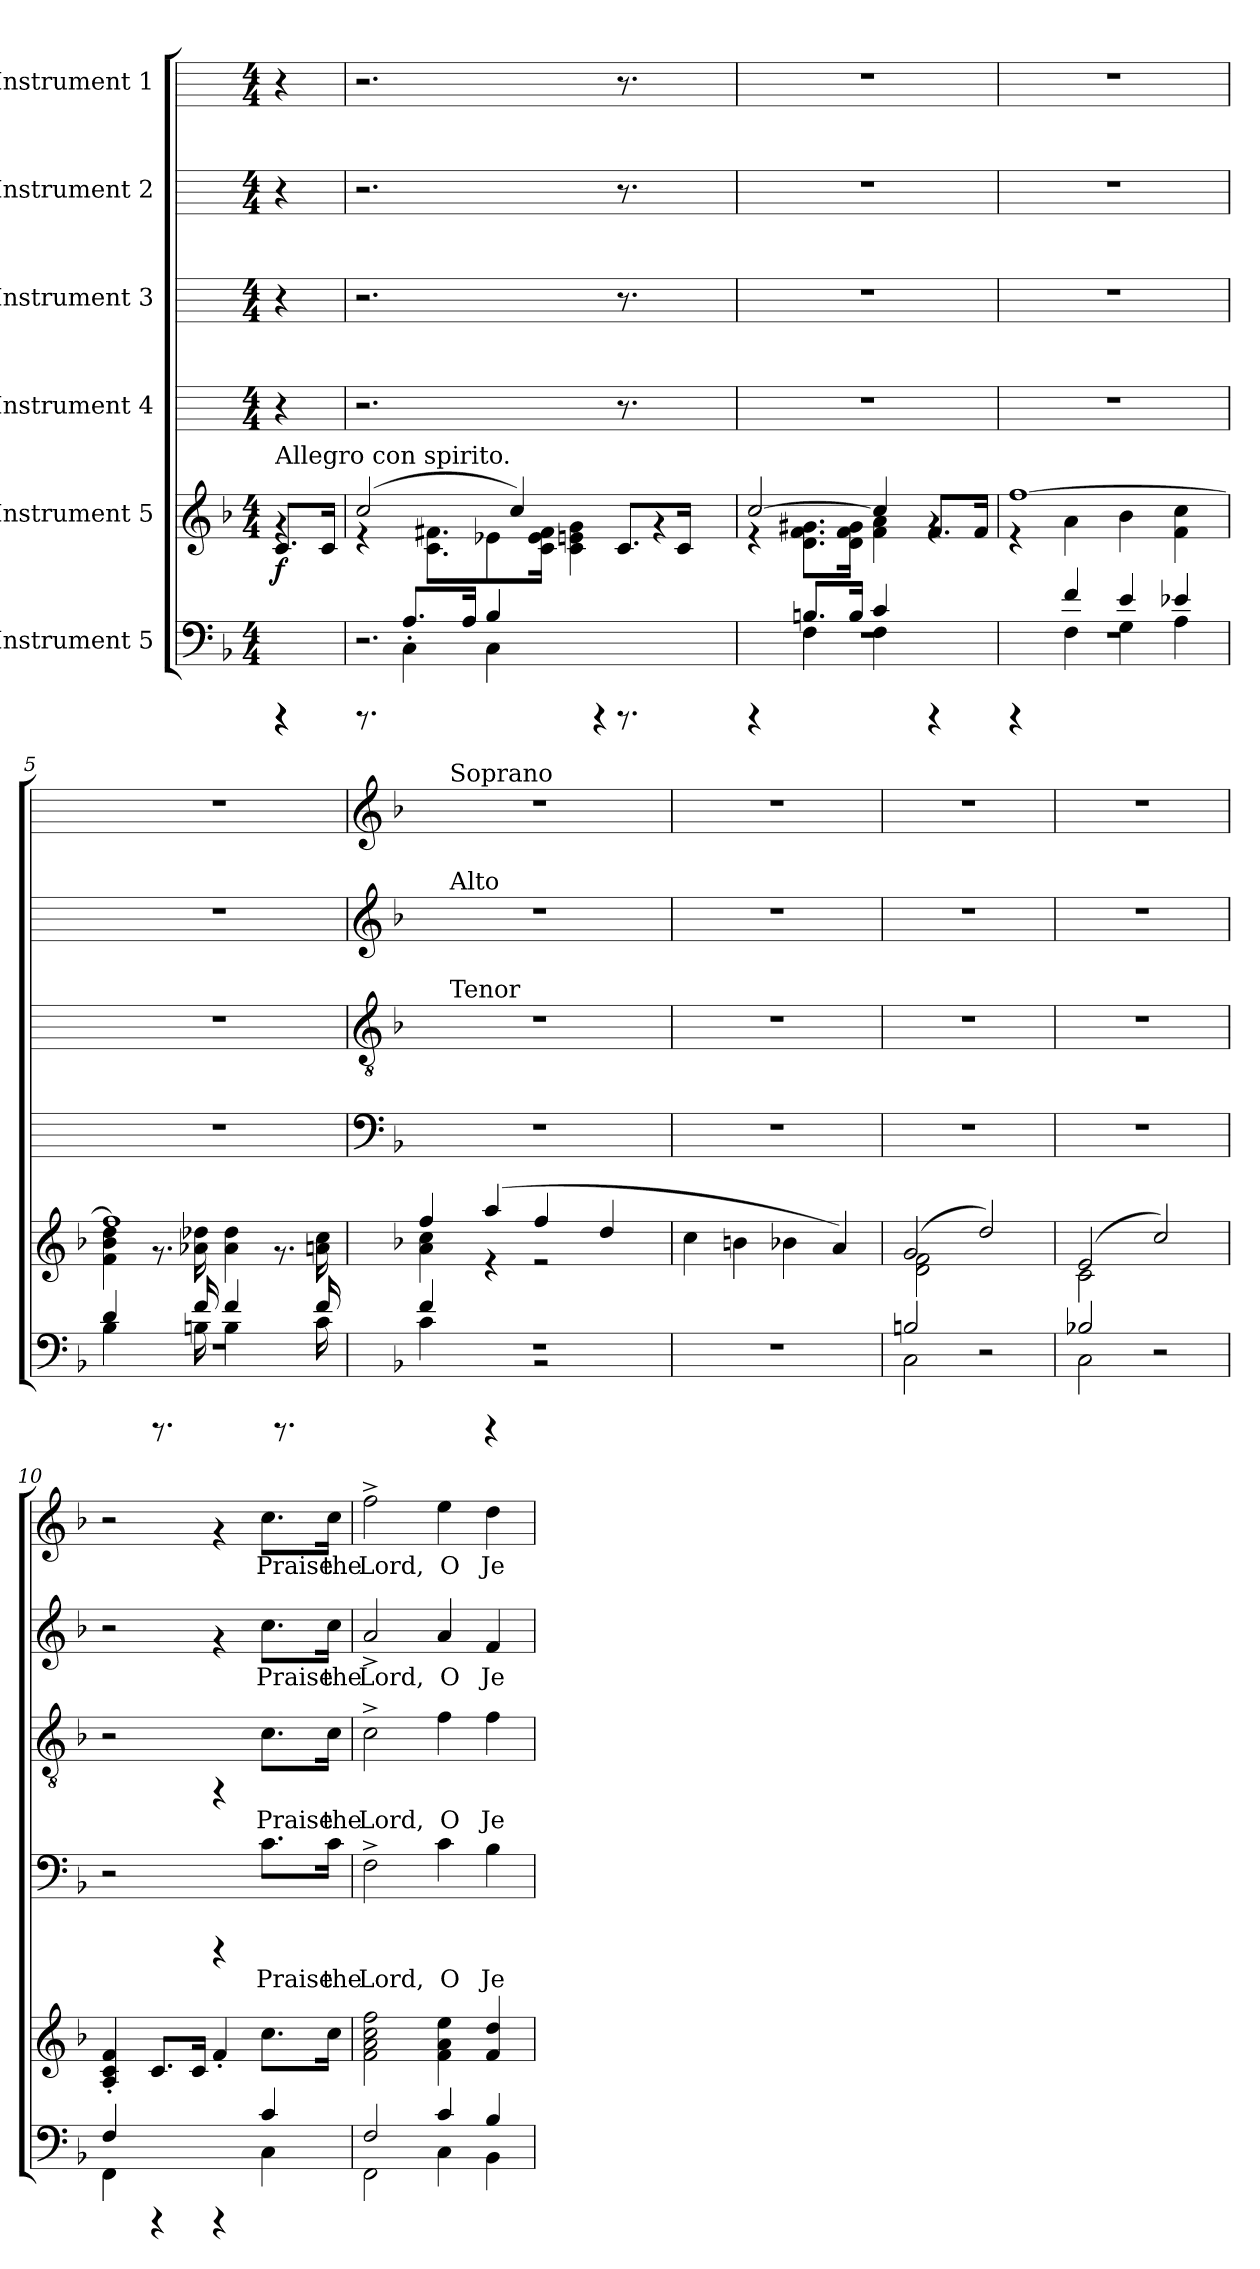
**kern	**kern	**dynam	**kern	**text	**kern	**text	**kern	**text	**kern	**text
*part6	*part5	*part5	*part4	*part4	*part3	*part3	*part2	*part2	*part1	*part1
*staff6	*staff5	*staff5	*staff4	*staff4	*staff3	*staff3	*staff2	*staff2	*staff1	*staff1
*I"Instrument 5	*I"Instrument 5	*	*I"Instrument 4	*	*I"Instrument 3	*	*I"Instrument 2	*	*I"Instrument 1	*
!!LO:PB:g=z
*stria5	*stria5	*	*stria5	*	*stria5	*	*stria5	*	*stria5	*
*clefF4	*clefG2	*	*	*	*	*	*	*	*	*
*k[b-]	*k[b-]	*	*k[]	*	*k[]	*	*k[]	*	*k[]	*
*F:	*F:	*	*C:	*	*C:	*	*C:	*	*C:	*
*M4/4	*M4/4	*	*M4/4	*	*M4/4	*	*M4/4	*	*M4/4	*
=1	=1	=1	=1	=1	=1	=1	=1	=1	=1	=1
*^	*^	*	*	*	*	*	*	*	*	*
!	!	!LO:TX:a:t=Allegro con spirito.	!	!	!	!	!	!	!	!	!	!
!	!	!	!	!LO:DY:b	!	!	!	!	!	!	!	!
4rCCC	4rCCC	8.c/L	4rf	f	4r	.	4r	.	4r	.	4r	.
.	.	16c/J	.	.	.	.	.	.	.	.	.	.
=2	=2	=2	=2	=2	=2	=2	=2	=2	=2	=2	=2	=2
*	*^	*	*	*	*	*	*	*	*	*	*	*
2.r	8.rCCC	8.ryy	(>2cc/	4rd	.	2.r	.	2.r	.	2.r	.	2.r	.
.	8.A'>/L	4C\	.	.	.	.	.	.	.	.	.	.	.
.	.	.	.	8.c\ 8.f#X\L	.	.	.	.	.	.	.	.	.
.	16A/J	.	.	.	.	.	.	.	.	.	.	.	.
.	4B-/	4C\	.	8e-X\	.	.	.	.	.	.	.	.	.
.	.	.	4cc/)	.	.	.	.	.	.	.	.	.	.
.	.	.	.	16e-\ 16c\ 16f#\J	.	.	.	.	.	.	.	.	.
.	.	.	.	4en\ 4c\ 4g\	.	.	.	.	.	.	.	.	.
.	4rCCC	8.ryy	.	.	.	.	.	.	.	.	.	.	.
8.rCCC	.	.	8.c/L	.	.	8.r	.	8.r	.	8.r	.	8.r	.
.	.	4ryy	.	4rf	.	.	.	.	.	.	.	.	.
8.ryy	8.ryy	.	16c/J	.	.	8.ryy	.	8.ryy	.	8.ryy	.	8.ryy	.
.	.	.	8ryy	.	.	.	.	.	.	.	.	.	.
=3	=3	=3	=3	=3	=3	=3	=3	=3	=3	=3	=3	=3	=3
1r	4rCCC	4ryy	[>2cc/	4rd	.	1r	.	1r	.	1r	.	1r	.
.	8.Bn/L	4F\	.	8.f\ 8.d\ 8.g#X\L	.	.	.	.	.	.	.	.	.
.	16B/J	.	.	16f\ 16d\ 16g#\J	.	.	.	.	.	.	.	.	.
.	4c/	4F\	4cc/]	4f\ 4a\	.	.	.	.	.	.	.	.	.
.	4rCCC	4ryy	8.f/L	4rf	.	.	.	.	.	.	.	.	.
.	.	.	16f/J	.	.	.	.	.	.	.	.	.	.
=4	=4	=4	=4	=4	=4	=4	=4	=4	=4	=4	=4	=4	=4
1r	4rCCC	4ryy	[>1ff	4re	.	1r	.	1r	.	1r	.	1r	.
.	4f/	4F\	.	4a\	.	.	.	.	.	.	.	.	.
.	4e/	4G\	.	4b-\	.	.	.	.	.	.	.	.	.
.	4e-X/	4A\	.	4cc\ 4f\	.	.	.	.	.	.	.	.	.
=5	=5	=5	=5	=5	=5	=5	=5	=5	=5	=5	=5	=5	=5
1r	4d/	4B-\	1ff]	4dd\ 4b-\ 4f\	.	1r	.	1r	.	1r	.	1r	.
.	8.rCCC	8.ryy	.	8.rf	.	.	.	.	.	.	.	.	.
.	16f/	16Bn\	.	16a-X\ 16dd-X\	.	.	.	.	.	.	.	.	.
.	4f/	4B\	.	4dd-\ 4a-\	.	.	.	.	.	.	.	.	.
.	8.rCCC	8.ryy	.	8.rf	.	.	.	.	.	.	.	.	.
.	16f/	16c\	.	16cc\ 16an\	.	.	.	.	.	.	.	.	.
!!LO:LB:g=z
=6	=6	=6	=6	=6	=6	=6	=6	=6	=6	=6	=6	=6	=6
*	*	*	*	*	*	*clefF4	*	*clefGv2	*	*clefG2	*	*clefG2	*
*	*	*	*	*	*	*k[b-]	*	*k[b-]	*	*k[b-]	*	*k[b-]	*
*	*	*	*	*	*	*F:	*	*F:	*	*F:	*	*F:	*
*	*	*	*	*	*	*	*	*^	*	*^	*	*^	*
1r	4f/	4c\	4ff/	4a\ 4cc\	.	1r	.	1r	16..ryy	.	1r	16..ryy	.	1r	16..ryy	.
!	!	!	!	!	!	!	!	!	!	!	!	!	!	!	!LO:TX:a:t=Soprano	!
!	!	!	!	!	!	!	!	!	!	!	!	!LO:TX:a:t=Alto	!	!	!	!
!	!	!	!	!	!	!	!	!	!LO:TX:a:t=Tenor	!	!	!	!	!	!	!
.	.	.	.	.	.	.	.	.	2ryy	.	.	2ryy	.	.	2ryy	.
.	4rCCC	2.ryy	(>4aa/	4re	.	.	.	.	.	.	.	.	.	.	.	.
.	2r	.	4ff/	2r	.	.	.	.	.	.	.	.	.	.	.	.
.	.	.	.	.	.	.	.	.	4ryy	.	.	4ryy	.	.	4ryy	.
.	.	.	4dd/	.	.	.	.	.	.	.	.	.	.	.	.	.
.	.	.	.	.	.	.	.	.	8ryy	.	.	8ryy	.	.	8ryy	.
.	.	.	.	.	.	.	.	.	64ryy	.	.	64ryy	.	.	64ryy	.
*v	*v	*v	*	*	*	*	*	*v	*v	*	*v	*v	*	*v	*v	*
*	*v	*v	*	*	*	*	*	*	*	*	*
=7	=7	=7	=7	=7	=7	=7	=7	=7	=7	=7
1r	4cc\	.	1r	.	1r	.	1r	.	1r	.
.	4bn\	.	.	.	.	.	.	.	.	.
.	4b-X\	.	.	.	.	.	.	.	.	.
.	4a/)	.	.	.	.	.	.	.	.	.
=8	=8	=8	=8	=8	=8	=8	=8	=8	=8	=8
*^	*^	*	*	*	*	*	*	*	*	*
2Bn/	2C\	(>2g/	2d\ 2f\	.	1r	.	1r	.	1r	.	1r	.
2r	2ryy	2dd/)	2ryy	.	.	.	.	.	.	.	.	.
=9	=9	=9	=9	=9	=9	=9	=9	=9	=9	=9	=9	=9
2B-X/	2C\	(>2e/	2c\	.	1r	.	1r	.	1r	.	1r	.
2r	2ryy	2cc/)	2ryy	.	.	.	.	.	.	.	.	.
*	*	*v	*v	*	*	*	*	*	*	*	*	*
=10	=10	=10	=10	=10	=10	=10	=10	=10	=10	=10	=10
4F/	4FF\	4f/'> 4c/'> 4A/'>	.	2r	.	2r	.	2r	.	2r	.
4rCCC	2ryy	8.c/L	.	.	.	.	.	.	.	.	.
.	.	16c/J	.	.	.	.	.	.	.	.	.
4rCCC	.	4f'>/	.	4rCCC	.	4rFF	.	4rf	.	4rf	.
!	!	!	!	!	!LO:LY:b:cj	!	!LO:LY:b:cj	!	!LO:LY:b:cj	!	!LO:LY:b:cj
4c/	4C\	8.cc\L	.	8.c\L	Praise	8.c\L	Praise	8.cc\L	Praise	8.cc\L	Praise
!	!	!	!	!	!LO:LY:b:cj	!	!LO:LY:b:cj	!	!LO:LY:b:cj	!	!LO:LY:b:cj
.	.	16cc\J	.	16c\Jk	the	16c\Jk	the	16cc\Jk	the	16cc\Jk	the
=11	=11	=11	=11	=11	=11	=11	=11	=11	=11	=11	=11
!	!	!	!	!	!LO:LY:b:cj	!	!LO:LY:b:cj	!	!LO:LY:b:cj	!	!LO:LY:b:cj
2F/	2FF\	2ff\ 2cc\ 2a\ 2f\	.	2F^>\	Lord,	2c^>\	Lord,	2a^>/	Lord,	2ff^>\	Lord,
!	!	!	!	!	!LO:LY:b:cj	!	!LO:LY:b:cj	!	!LO:LY:b:cj	!	!LO:LY:b:cj
4c/	4C\	4ee\ 4a\ 4f\	.	4c\	O	4f\	O	4a/	O	4ee\	O
!	!	!	!	!	!LO:LY:b:cj	!	!LO:LY:b:cj	!	!LO:LY:b:cj	!	!LO:LY:b:cj
4B-/	4BB-\	4dd/ 4f/	.	4B-\	Je-	4f\	Je-	4f/	Je-	4dd\	Je-
*v	*v	*	*	*	*	*	*	*	*	*	*
=	=	=	=	=	=	=	=	=	=	=
*-	*-	*-	*-	*-	*-	*-	*-	*-	*-	*-
